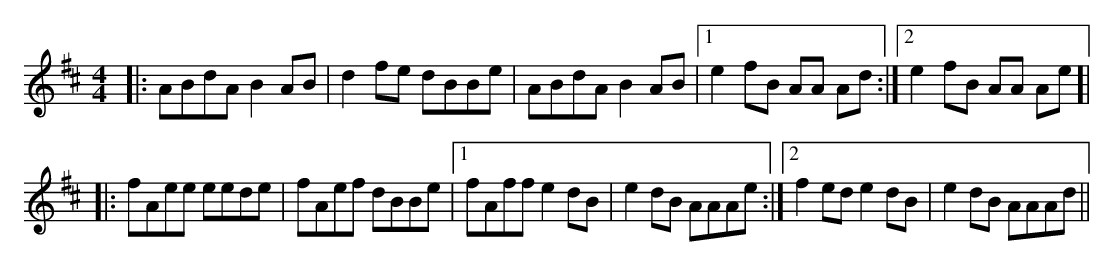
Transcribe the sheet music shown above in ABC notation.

X:1
M:4/4
K:D
|:ABdA B2AB|d2fe dBBe|ABdA B2AB|1 e2fB AA Ad:|2 e2fB AA Ae]|
|:fAee eede|fAef dBBe|1 fAff e2dB|e2dB AAAe:|2 f2ed e2dB|e2dB AAAd||
